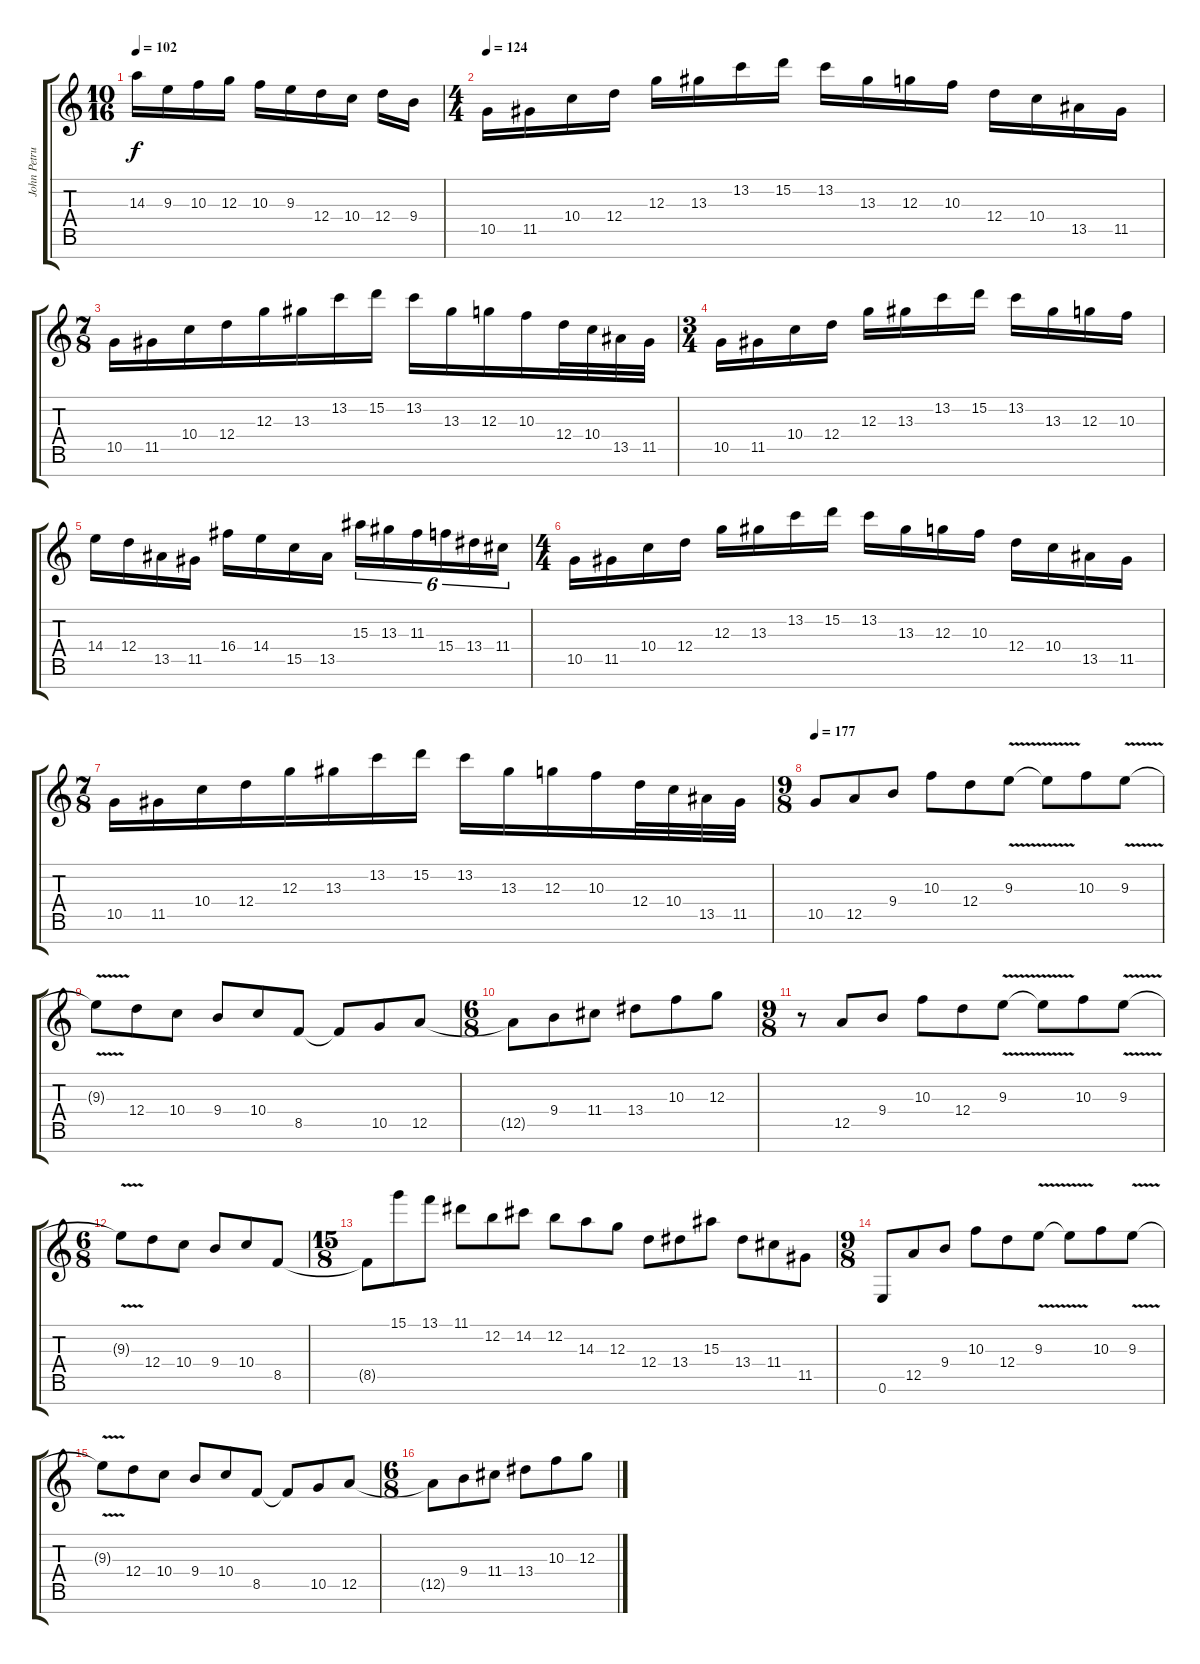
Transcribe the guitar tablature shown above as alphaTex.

\track ("John Petrucci Guitar 1 (main)" "John Petru") {instrument distortionguitar}
\staff {score tabs}
\tuning (E4 B3 G3 D3 A2 E2 B1) {hide}
\ts (10 16)
\tempo 102
\clef g2
\ks c
14.3.16{dy f} 9.3.16 10.3.16 12.3.16 10.3.16 9.3.16 12.4.16 10.4.16 12.4.16 9.4.16 |
\ts (4 4)
\tempo 124
10.5.16 11.5.16 10.4.16 12.4.16 12.3.16 13.3.16 13.2.16 15.2.16 13.2.16 13.3.16 12.3.16 10.3.16 12.4.16 10.4.16 13.5.16 11.5.16 |
\ts (7 8)
10.5.16 11.5.16 10.4.16 12.4.16 12.3.16 13.3.16 13.2.16 15.2.16 13.2.16 13.3.16 12.3.16 10.3.16 12.4.32 10.4.32 13.5.32 11.5.32 |
\ts (3 4)
10.5.16 11.5.16 10.4.16 12.4.16 12.3.16 13.3.16 13.2.16 15.2.16 13.2.16 13.3.16 12.3.16 10.3.16 |
14.4.16 12.4.16 13.5.16 11.5.16 16.4.16 14.4.16 15.5.16 13.5.16 15.3.16{tu (6 4)} 13.3.16{tu (6 4)} 11.3.16{tu (6 4)} 15.4.16{tu (6 4)} 13.4.16{tu (6 4)} 11.4.16{tu (6 4)} |
\ts (4 4)
10.5.16 11.5.16 10.4.16 12.4.16 12.3.16 13.3.16 13.2.16 15.2.16 13.2.16 13.3.16 12.3.16 10.3.16 12.4.16 10.4.16 13.5.16 11.5.16 |
\ts (7 8)
10.5.16 11.5.16 10.4.16 12.4.16 12.3.16 13.3.16 13.2.16 15.2.16 13.2.16 13.3.16 12.3.16 10.3.16 12.4.32 10.4.32 13.5.32 11.5.32 |
\ts (9 8)
\tempo 177
10.5.8 12.5.8 9.4.8 10.3.8 12.4.8 9.3{v}.8 9.3{t}.8 10.3.8 9.3{v}.8 |
9.3{t}.8 12.4.8 10.4.8 9.4.8 10.4.8 8.5.8 8.5{t}.8 10.5.8 12.5.8 |
\ts (6 8)
12.5{t}.8 9.4.8 11.4.8 13.4.8 10.3.8 12.3.8 |
\ts (9 8)
r.8 12.5.8 9.4.8 10.3.8 12.4.8 9.3{v}.8 9.3{t}.8 10.3.8 9.3{v}.8 |
\ts (6 8)
9.3{t}.8 12.4.8 10.4.8 9.4.8 10.4.8 8.5.8 |
\ts (15 8)
8.5{t}.8 15.1.8 13.1.8 11.1.8 12.2.8 14.2.8 12.2.8 14.3.8 12.3.8 12.4.8 13.4.8 15.3.8 13.4.8 11.4.8 11.5.8 |
\ts (9 8)
0.6.8 12.5.8 9.4.8 10.3.8 12.4.8 9.3{v}.8 9.3{t}.8 10.3.8 9.3{v}.8 |
9.3{t}.8 12.4.8 10.4.8 9.4.8 10.4.8 8.5.8 8.5{t}.8 10.5.8 12.5.8 |
\ts (6 8)
12.5{t}.8 9.4.8 11.4.8 13.4.8 10.3.8 12.3.8
